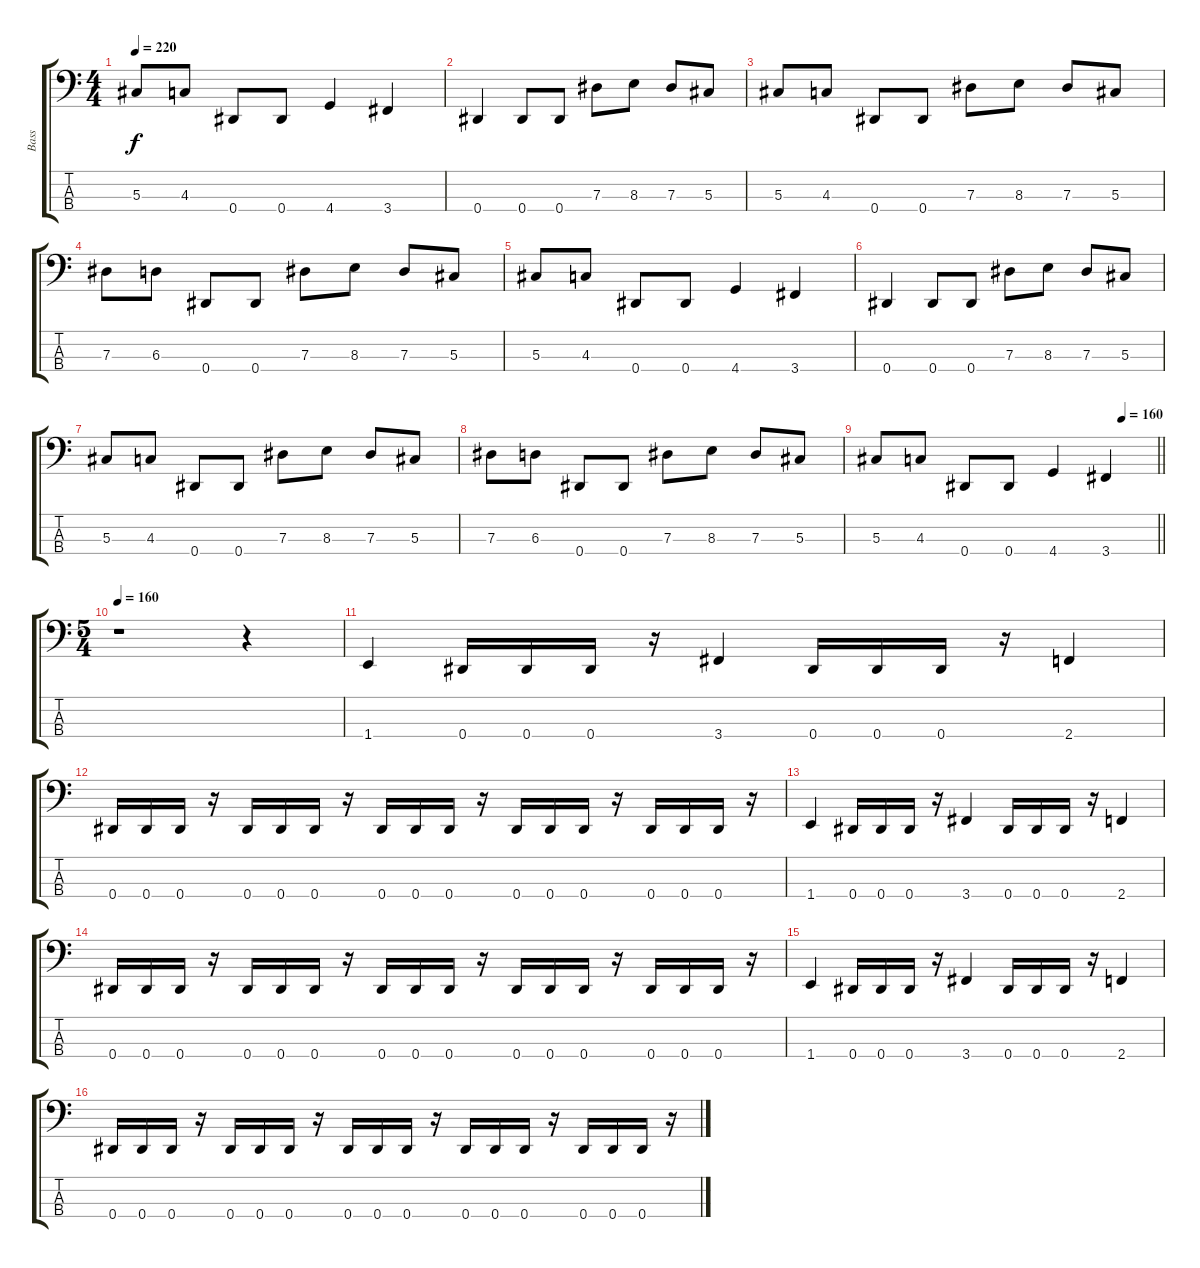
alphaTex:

\track ("Bass" "Bass") {instrument electricbassfinger}
\staff {score tabs}
\tuning (Gb2 Db2 Ab1 Eb1) {hide}
\ts (4 4)
\tempo 220
\clef f4
\ks c
5.3.8{dy f} 4.3.8 0.4.8 0.4.8 4.4.4 3.4.4 |
0.4.4 0.4.8 0.4.8 7.3.8 8.3.8 7.3.8 5.3.8 |
5.3.8 4.3.8 0.4.8 0.4.8 7.3.8 8.3.8 7.3.8 5.3.8 |
7.3.8 6.3.8 0.4.8 0.4.8 7.3.8 8.3.8 7.3.8 5.3.8 |
5.3.8 4.3.8 0.4.8 0.4.8 4.4.4 3.4.4 |
0.4.4 0.4.8 0.4.8 7.3.8 8.3.8 7.3.8 5.3.8 |
5.3.8 4.3.8 0.4.8 0.4.8 7.3.8 8.3.8 7.3.8 5.3.8 |
7.3.8 6.3.8 0.4.8 0.4.8 7.3.8 8.3.8 7.3.8 5.3.8 |
\tempo (160 0.875)
\barLineRight lightlight
5.3.8 4.3.8 0.4.8 0.4.8 4.4.4 3.4.4 |
\ts (5 4)
\tempo 160
r.1 r.4 |
1.4.4 0.4.16 0.4.16 0.4.16 r.16 3.4.4 0.4.16 0.4.16 0.4.16 r.16 2.4.4 |
0.4.16 0.4.16 0.4.16 r.16 0.4.16 0.4.16 0.4.16 r.16 0.4.16 0.4.16 0.4.16 r.16 0.4.16 0.4.16 0.4.16 r.16 0.4.16 0.4.16 0.4.16 r.16 |
1.4.4 0.4.16 0.4.16 0.4.16 r.16 3.4.4 0.4.16 0.4.16 0.4.16 r.16 2.4.4 |
0.4.16 0.4.16 0.4.16 r.16 0.4.16 0.4.16 0.4.16 r.16 0.4.16 0.4.16 0.4.16 r.16 0.4.16 0.4.16 0.4.16 r.16 0.4.16 0.4.16 0.4.16 r.16 |
1.4.4 0.4.16 0.4.16 0.4.16 r.16 3.4.4 0.4.16 0.4.16 0.4.16 r.16 2.4.4 |
0.4.16 0.4.16 0.4.16 r.16 0.4.16 0.4.16 0.4.16 r.16 0.4.16 0.4.16 0.4.16 r.16 0.4.16 0.4.16 0.4.16 r.16 0.4.16 0.4.16 0.4.16 r.16
